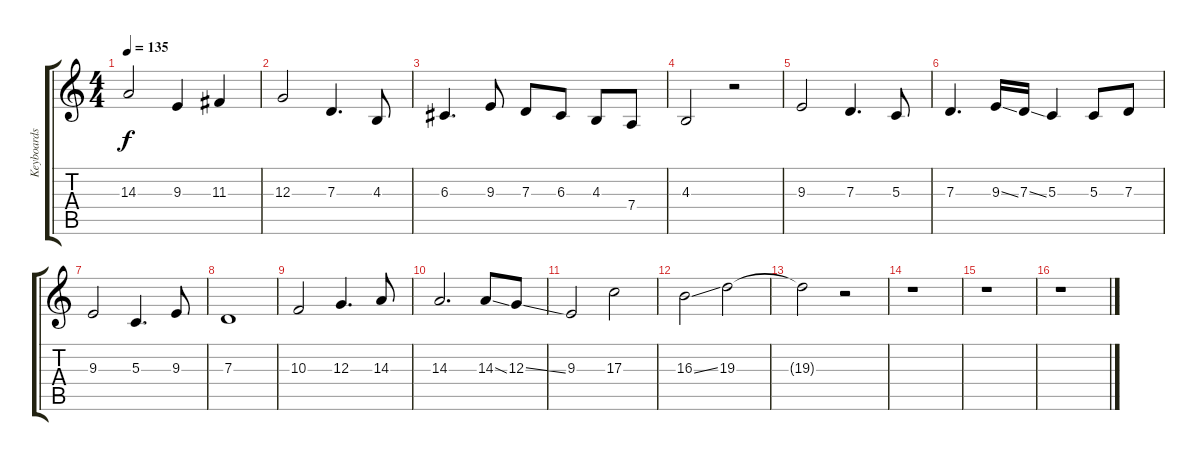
\track ("Keyboards" "Keyboards") {instrument flute}
\staff {score tabs}
\tuning (E4 B3 G3 D3 A2 E2) {hide}
\ts (4 4)
\tempo 135
\clef g2
\ks c
14.3.2{dy f} 9.3.4 11.3.4 |
12.3.2 7.3.4{d} 4.3.8 |
6.3.4{d} 9.3.8 7.3.8 6.3.8 4.3.8 7.4.8 |
4.3.2 r.2 |
9.3.2 7.3.4{d} 5.3.8 |
7.3.4{d} 9.3{ss}.16 7.3{ss}.16 5.3.4 5.3.8 7.3.8 |
9.3.2 5.3.4{d} 9.3.8 |
7.3.1 |
10.3.2 12.3.4{d} 14.3.8 |
14.3.2{d} 14.3{ss}.8 12.3{ss}.8 |
9.3.2 17.3.2 |
16.3{ss}.2 19.3.2 |
19.3{t}.2 r.2 |
r.1 |
r.1 |
r.1
